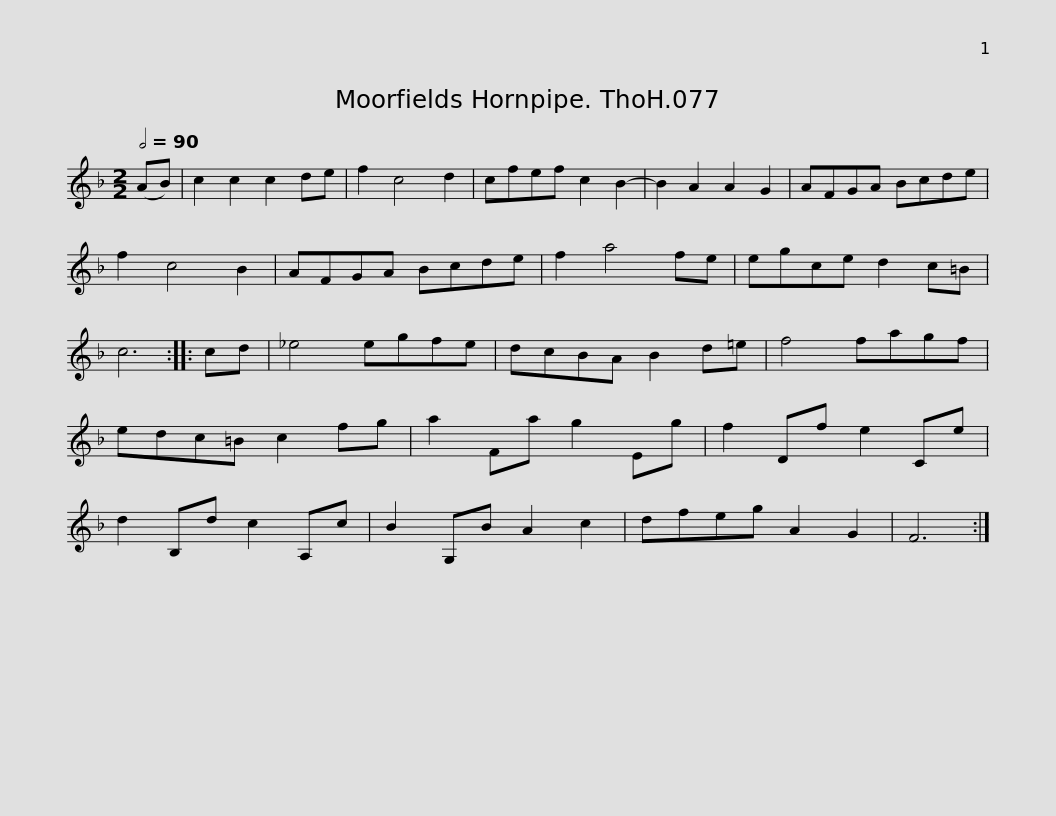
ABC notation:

X:1
L:1/8
Q:1/2=90
M:2/2
I:linebreak $
K:F
V:1 treble
V:1
 (AB) | c2 c2 c2 de | f2 c4 d2 | cfef c2 B2- | B2 A2 A2 G2 | %5
 AFGA Bcde | f2 c4 B2 | AFGA Bcde |$ f2 a4 fe | egce d2 c=B | %10
 c6 :: cd | _e4 egfe | dcBA B2 d=e | f4 fagf | %15
 edc=B c2 fg |$ a2 Fa g2 Eg | f2 Df e2 Ce | d2 B,d c2 A,c | B2 G,B A2 c2 | %20
 dfeg A2 G2 | F6 :| %22
